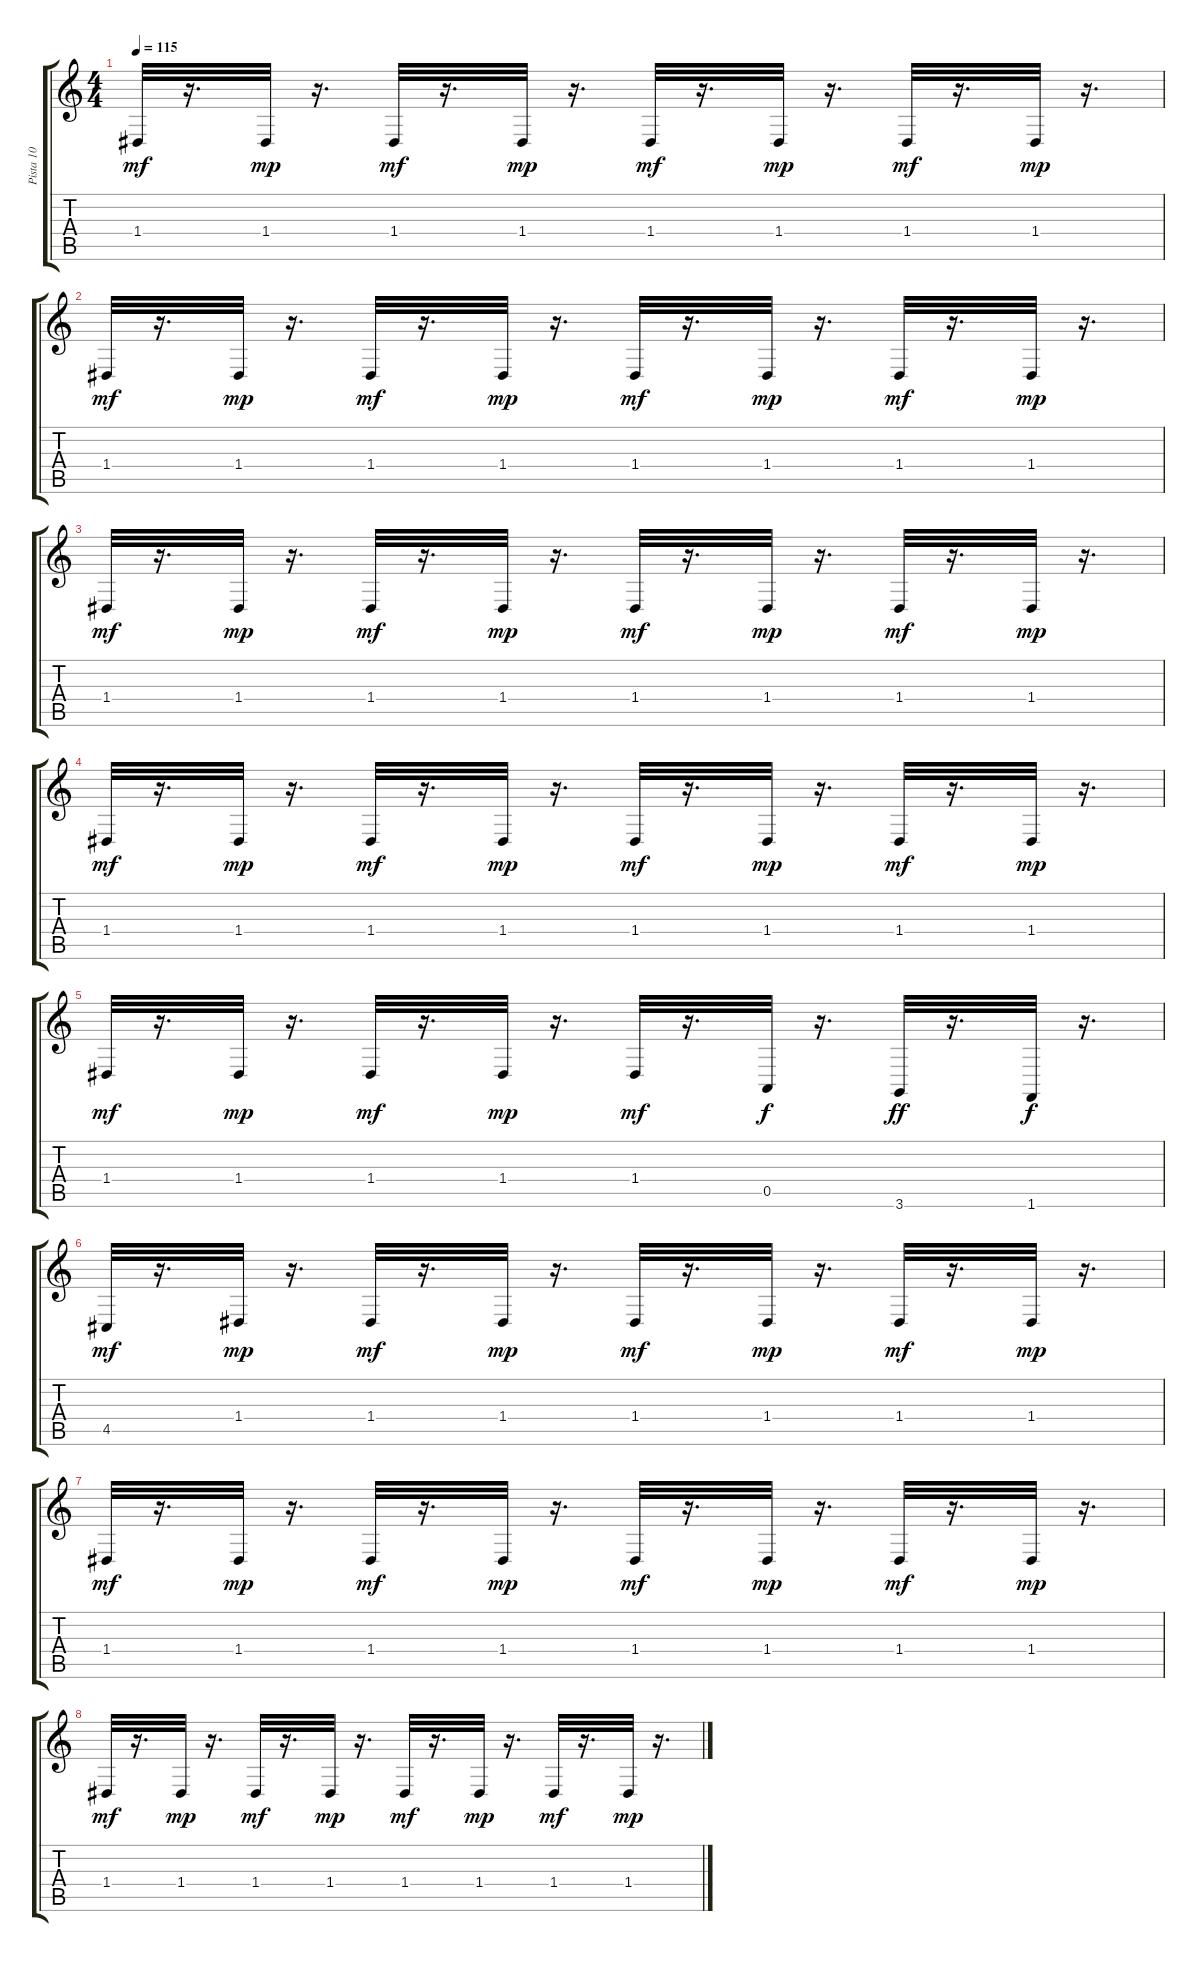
\track ("Pista 10" "Pista 10") {instrument acousticgrandpiano}
\staff {score tabs}
\tuning (E4 B3 G3 D3 A2 E2) {hide}
\ts (4 4)
\tempo 115
\clef g2
\ks c
1.4.32{dy mf} r.16{d} 1.4.32{dy mp} r.16{d} 1.4.32{dy mf} r.16{d} 1.4.32{dy mp} r.16{d} 1.4.32{dy mf} r.16{d} 1.4.32{dy mp} r.16{d} 1.4.32{dy mf} r.16{d} 1.4.32{dy mp} r.16{d} |
1.4.32{dy mf} r.16{d} 1.4.32{dy mp} r.16{d} 1.4.32{dy mf} r.16{d} 1.4.32{dy mp} r.16{d} 1.4.32{dy mf} r.16{d} 1.4.32{dy mp} r.16{d} 1.4.32{dy mf} r.16{d} 1.4.32{dy mp} r.16{d} |
1.4.32{dy mf} r.16{d} 1.4.32{dy mp} r.16{d} 1.4.32{dy mf} r.16{d} 1.4.32{dy mp} r.16{d} 1.4.32{dy mf} r.16{d} 1.4.32{dy mp} r.16{d} 1.4.32{dy mf} r.16{d} 1.4.32{dy mp} r.16{d} |
1.4.32{dy mf} r.16{d} 1.4.32{dy mp} r.16{d} 1.4.32{dy mf} r.16{d} 1.4.32{dy mp} r.16{d} 1.4.32{dy mf} r.16{d} 1.4.32{dy mp} r.16{d} 1.4.32{dy mf} r.16{d} 1.4.32{dy mp} r.16{d} |
1.4.32{dy mf} r.16{d} 1.4.32{dy mp} r.16{d} 1.4.32{dy mf} r.16{d} 1.4.32{dy mp} r.16{d} 1.4.32{dy mf} r.16{d} 0.5.32{dy f} r.16{d} 3.6.32{dy ff} r.16{d} 1.6.32{dy f} r.16{d} |
4.5.32{dy mf} r.16{d} 1.4.32{dy mp} r.16{d} 1.4.32{dy mf} r.16{d} 1.4.32{dy mp} r.16{d} 1.4.32{dy mf} r.16{d} 1.4.32{dy mp} r.16{d} 1.4.32{dy mf} r.16{d} 1.4.32{dy mp} r.16{d} |
1.4.32{dy mf} r.16{d} 1.4.32{dy mp} r.16{d} 1.4.32{dy mf} r.16{d} 1.4.32{dy mp} r.16{d} 1.4.32{dy mf} r.16{d} 1.4.32{dy mp} r.16{d} 1.4.32{dy mf} r.16{d} 1.4.32{dy mp} r.16{d} |
1.4.32{dy mf} r.16{d} 1.4.32{dy mp} r.16{d} 1.4.32{dy mf} r.16{d} 1.4.32{dy mp} r.16{d} 1.4.32{dy mf} r.16{d} 1.4.32{dy mp} r.16{d} 1.4.32{dy mf} r.16{d} 1.4.32{dy mp} r.16{d}
